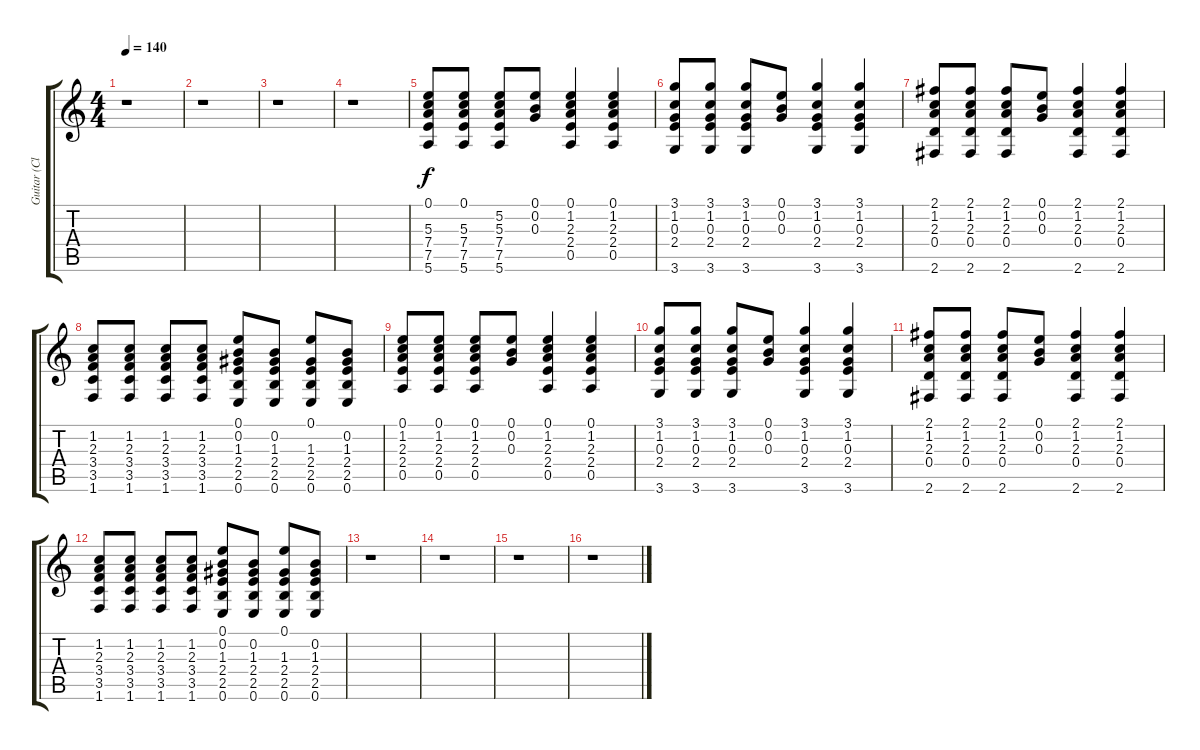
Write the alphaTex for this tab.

\track ("Guitar (Clean)" "Guitar (Cl") {instrument electricguitarclean}
\staff {score tabs}
\tuning (E4 B3 G3 D3 A2 E2) {hide}
\ts (4 4)
\tempo 140
\clef g2
\ks c
r.1{dy f} |
r.1 |
r.1 |
r.1 |
(0.1 5.3 7.4 7.5 5.6).8 (0.1 5.3 7.4 7.5 5.6).8 (5.2 5.3 7.4 7.5 5.6).8 (0.1 0.2 0.3).8 (0.1 1.2 2.3 2.4 0.5).4 (0.1 1.2 2.3 2.4 0.5).4 |
(3.1 1.2 0.3 2.4 3.6).8 (3.1 1.2 0.3 2.4 3.6).8 (3.1 1.2 0.3 2.4 3.6).8 (0.1 0.2 0.3).8 (3.1 1.2 0.3 2.4 3.6).4 (3.1 1.2 0.3 2.4 3.6).4 |
(2.1 1.2 2.3 0.4 2.6).8 (2.1 1.2 2.3 0.4 2.6).8 (2.1 1.2 2.3 0.4 2.6).8 (0.1 0.2 0.3).8 (2.1 1.2 2.3 0.4 2.6).4 (2.1 1.2 2.3 0.4 2.6).4 |
(1.2 2.3 3.4 3.5 1.6).8 (1.2 2.3 3.4 3.5 1.6).8 (1.2 2.3 3.4 3.5 1.6).8 (1.2 2.3 3.4 3.5 1.6).8 (0.1 0.2 1.3 2.4 2.5 0.6).8 (0.2 1.3 2.4 2.5 0.6).8 (0.1 1.3 2.4 2.5 0.6).8 (0.2 1.3 2.4 2.5 0.6).8 |
(0.1 1.2 2.3 2.4 0.5).8 (0.1 1.2 2.3 2.4 0.5).8 (0.1 1.2 2.3 2.4 0.5).8 (0.1 0.2 0.3).8 (0.1 1.2 2.3 2.4 0.5).4 (0.1 1.2 2.3 2.4 0.5).4 |
(3.1 1.2 0.3 2.4 3.6).8 (3.1 1.2 0.3 2.4 3.6).8 (3.1 1.2 0.3 2.4 3.6).8 (0.1 0.2 0.3).8 (3.1 1.2 0.3 2.4 3.6).4 (3.1 1.2 0.3 2.4 3.6).4 |
(2.1 1.2 2.3 0.4 2.6).8 (2.1 1.2 2.3 0.4 2.6).8 (2.1 1.2 2.3 0.4 2.6).8 (0.1 0.2 0.3).8 (2.1 1.2 2.3 0.4 2.6).4 (2.1 1.2 2.3 0.4 2.6).4 |
(1.2 2.3 3.4 3.5 1.6).8 (1.2 2.3 3.4 3.5 1.6).8 (1.2 2.3 3.4 3.5 1.6).8 (1.2 2.3 3.4 3.5 1.6).8 (0.1 0.2 1.3 2.4 2.5 0.6).8 (0.2 1.3 2.4 2.5 0.6).8 (0.1 1.3 2.4 2.5 0.6).8 (0.2 1.3 2.4 2.5 0.6).8 |
r.1 |
r.1 |
r.1 |
r.1
